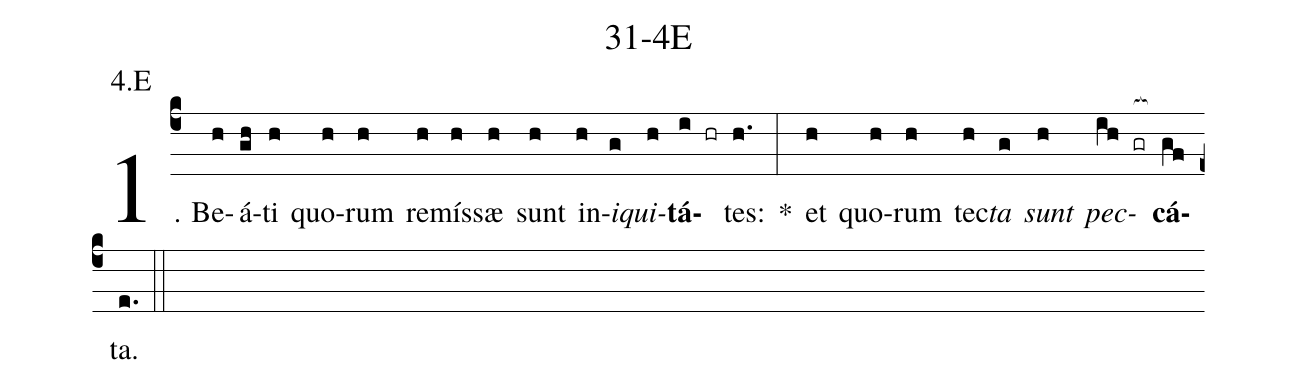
name: 31-4E;
annotation: 4.E;
%%
(c4)1. Be(h)á(gh)ti(h) quo(h)rum(h) re(h)mís(h)sæ(h) sunt(h) in(h)<i>i</i>(g)<i>qui</i>(h)<b>tá</b>(i hr)tes:(h.) *(:) et(h) quo(h)rum(h) tec(h)<i>ta</i>(g) <i>sunt</i>(h) <i>pec</i>(ih gr[ocb:1{])<b>cá</b>(gf[ocb:0}])ta.(e.) (::)
